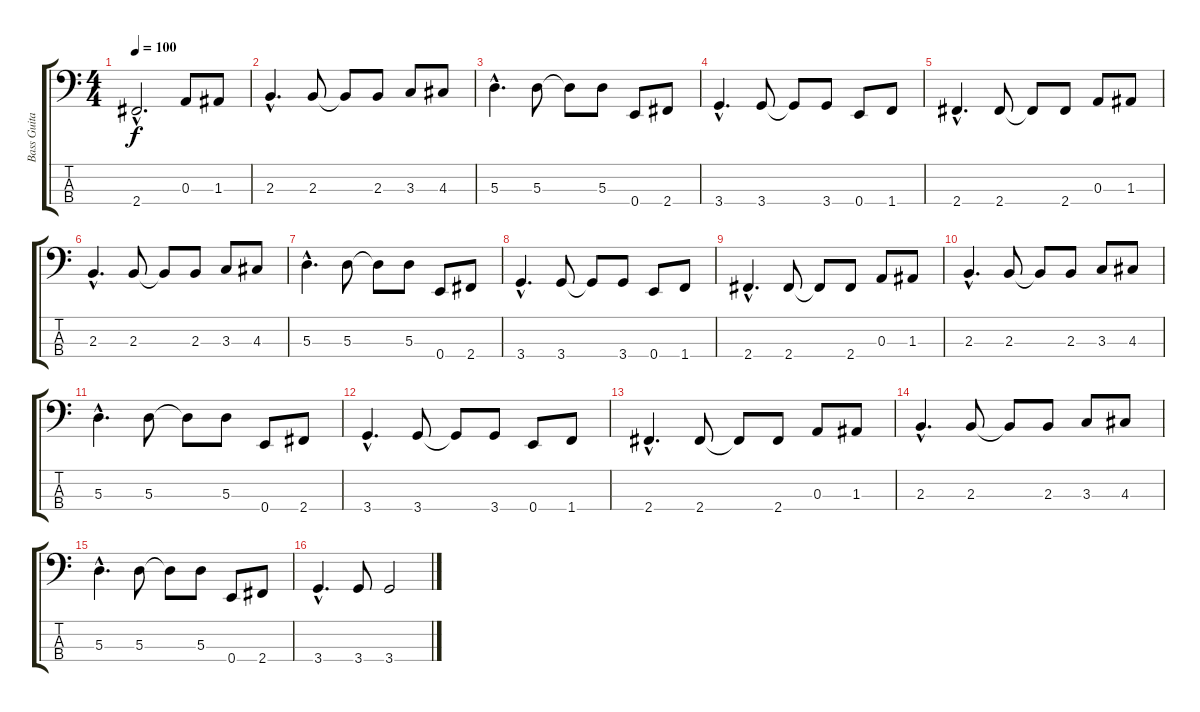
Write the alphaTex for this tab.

\track ("Bass Guitar" "Bass Guita") {instrument electricbasspick}
\staff {score tabs}
\tuning (G2 D2 A1 E1) {hide}
\ts (4 4)
\tempo 100
\clef f4
\ks c
2.4{hac}.2{d dy f instrument electricbasspick} 0.3.8 1.3.8 |
2.3{hac}.4{d} 2.3.8 2.3{t}.8 2.3.8 3.3.8 4.3.8 |
5.3{hac}.4{d} 5.3.8 5.3{t}.8 5.3.8 0.4.8 2.4.8 |
3.4{hac}.4{d} 3.4.8 3.4{t}.8 3.4.8 0.4.8 1.4.8 |
2.4{hac}.4{d} 2.4.8 2.4{t}.8 2.4.8 0.3.8 1.3.8 |
2.3{hac}.4{d} 2.3.8 2.3{t}.8 2.3.8 3.3.8 4.3.8 |
5.3{hac}.4{d} 5.3.8 5.3{t}.8 5.3.8 0.4.8 2.4.8 |
3.4{hac}.4{d} 3.4.8 3.4{t}.8 3.4.8 0.4.8 1.4.8 |
2.4{hac}.4{d} 2.4.8 2.4{t}.8 2.4.8 0.3.8 1.3.8 |
2.3{hac}.4{d} 2.3.8 2.3{t}.8 2.3.8 3.3.8 4.3.8 |
5.3{hac}.4{d} 5.3.8 5.3{t}.8 5.3.8 0.4.8 2.4.8 |
3.4{hac}.4{d} 3.4.8 3.4{t}.8 3.4.8 0.4.8 1.4.8 |
2.4{hac}.4{d} 2.4.8 2.4{t}.8 2.4.8 0.3.8 1.3.8 |
2.3{hac}.4{d} 2.3.8 2.3{t}.8 2.3.8 3.3.8 4.3.8 |
5.3{hac}.4{d} 5.3.8 5.3{t}.8 5.3.8 0.4.8 2.4.8 |
3.4{hac}.4{d} 3.4.8 3.4.2
